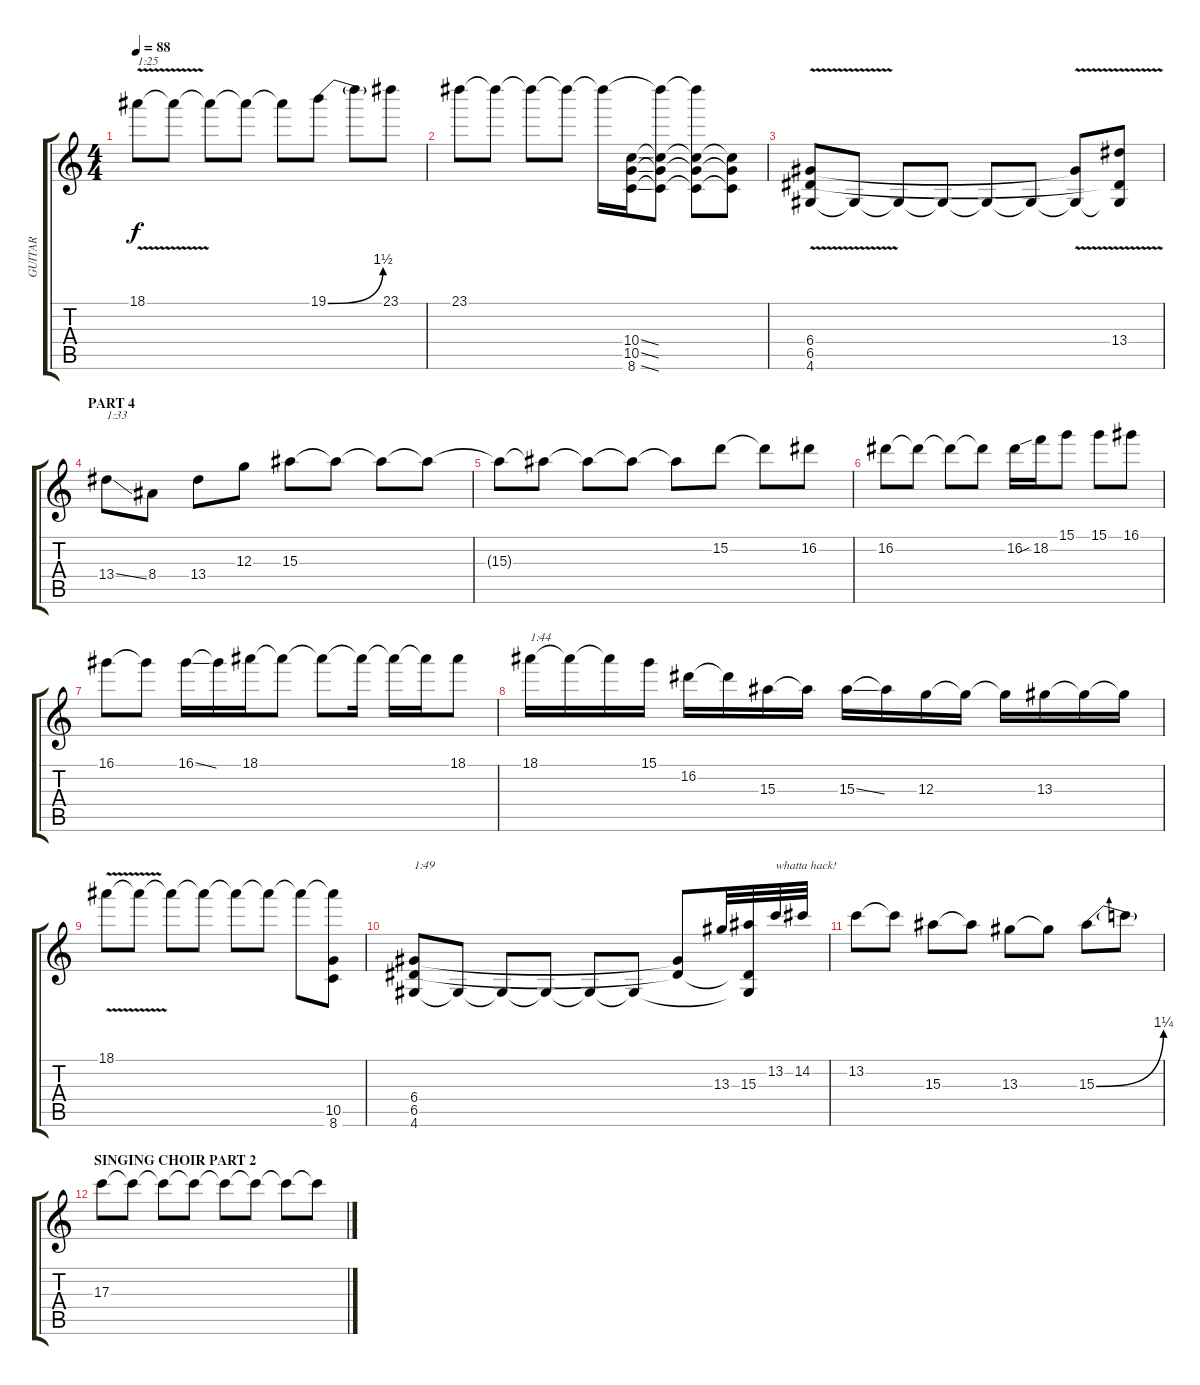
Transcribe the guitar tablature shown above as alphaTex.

\track ("GUITAR" "GUITAR") {instrument overdrivenguitar}
\staff {score tabs}
\tuning (E4 B3 G3 D3 A2 E2) {hide}
\ts (4 4)
\tempo 88
\clef g2
\ks c
18.1{v}.8{txt "1:25" dy f} 18.1{t}.8 18.1{t}.8 18.1{t}.8 18.1{t}.8 19.1{be (bend 0 0 60 6)}.8 19.1{t}.8 23.1.8 |
23.1.8 23.1{t}.8 23.1{t}.8 23.1{t}.8 23.1{t}.16 (10.4{ss} 10.5{ss} 8.6{ss}).16 (23.1{t} 10.4{t} 10.5{t} 8.6{t}).8 (23.1{t} 10.4{t} 10.5{t} 8.6{t}).8 (10.4{t} 10.5{t} 8.6{t}).8 |
(6.4{v} 6.5{v} 4.6{v}).8 4.6{t}.8 4.6{t}.8 4.6{t}.8 4.6{t}.8 4.6{t}.8 (6.4{t} 4.6{t}).8 (13.4 6.5{t} 4.6{t}).8 |
\section ("" "PART 4")
13.4{ss}.8{txt "1:33"} 8.4.8 13.4.8 12.3.8 15.3.8 15.3{t}.8 15.3{t}.8 15.3{t}.8 |
15.3{t}.8 15.3{t}.8 15.3{t}.8 15.3{t}.8 15.3{t}.8 15.2.8 15.2{t}.8 16.2.8 |
16.2.8 16.2{t}.8 16.2{t}.8 16.2{t}.8 16.2.16 18.2{sib}.16 15.1.8 15.1.8 16.1.8 |
16.1.8 16.1{t}.8 16.1{ss}.16 16.1{t}.16 18.1.16 18.1{t}.8 18.1{t}.8 18.1{t}.16 18.1{t}.16 18.1{t}.16 18.1.8 |
18.1.16{txt "1:44"} 18.1{t}.16 18.1{t}.16 15.1.16 16.2.16 16.2{t}.16 15.3.16 15.3{t}.16 15.3{ss}.16 15.3{t}.16 12.3.16 12.3{t}.16 12.3{t}.16 13.3.16 13.3{t}.16 13.3{t}.16 |
18.1{v}.8 18.1{t}.8 18.1{t}.8 18.1{t}.8 18.1{t}.8 18.1{t}.8 18.1{t}.8 (18.1{t} 10.5 8.6).8 |
(6.4 6.5 4.6).8{txt "1:49"} 4.6{t}.8 4.6{t}.8 4.6{t}.8 4.6{t}.8 4.6{t}.8 (6.4{t} 6.5{t}).8 13.3.32 (15.3 6.5{t} 4.6{t}).32 13.2.32{txt "whatta hack!"} 14.2.32 |
13.2.8 13.2{t}.8 15.3.8 15.3{t}.8 13.3.8 13.3{t}.8 15.3{be (bend 0 0 60 5)}.8 15.3{t}.8 |
\section ("" "SINGING CHOIR PART 2")
17.3.8{volume 2} 17.3{t}.8 17.3{t}.8 17.3{t}.8 17.3{t}.8 17.3{t}.8 17.3{t}.8 17.3{t}.8
